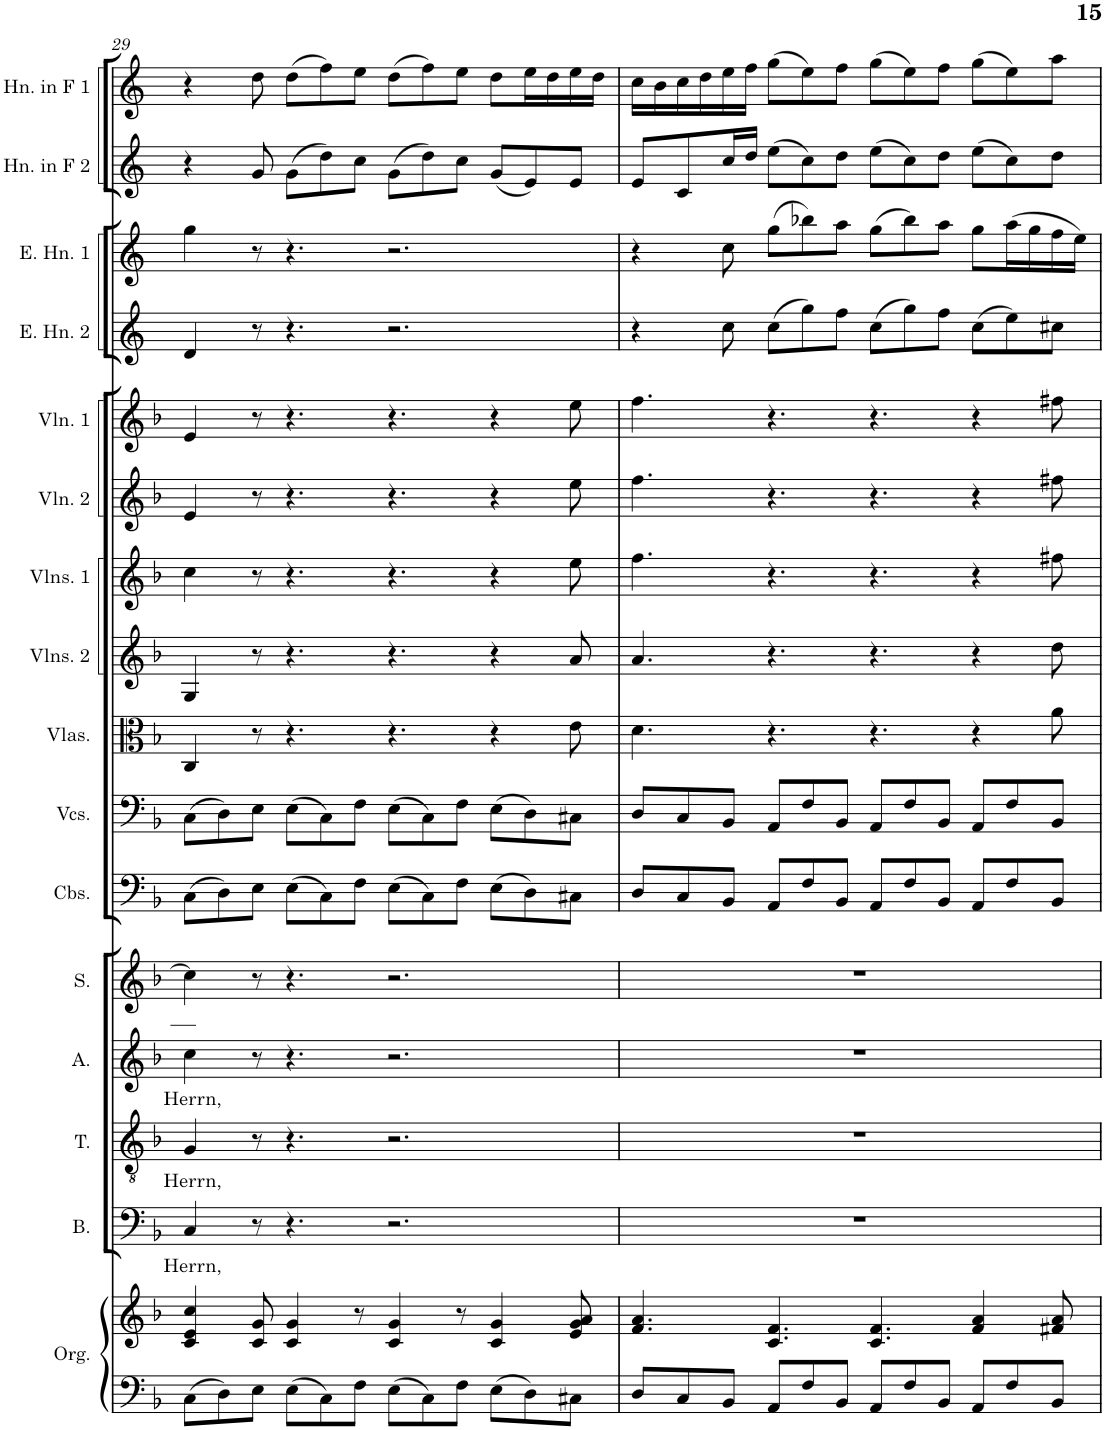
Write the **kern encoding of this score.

**kern	**kern	**kern	**text	**kern	**text	**kern	**text	**kern	**kern	**kern	**kern	**kern	**kern	**kern	**kern	**kern	**kern	**kern	**kern
*part16	*part16	*part15	*part15	*part14	*part14	*part13	*part13	*part12	*part11	*part10	*part9	*part8	*part7	*part6	*part5	*part4	*part3	*part2	*part1
*staff17	*staff16	*staff15	*staff15	*staff14	*staff14	*staff13	*staff13	*staff12	*staff11	*staff10	*staff9	*staff8	*staff7	*staff6	*staff5	*staff4	*staff3	*staff2	*staff1
*I"Organ	*	*I"Bass	*	*I"Tenor	*	*I"Alto	*	*I"Soprano	*I"Contrabasses	*I"Violoncellos	*I"Violas	*I"Violins 2	*I"Violins 1	*I"Solo Violin 2	*I"Solo Violin 1	*I"English Horn 2	*I"English Horn 1	*I"Horn in F 2	*I"Horn in F 1
*I'Org.	*	*I'B.	*	*I'T.	*	*I'A.	*	*I'S.	*I'Cbs.	*I'Vcs.	*I'Vlas.	*I'Vlns. 2	*I'Vlns. 1	*I'Vln. 2	*I'Vln. 1	*I'E. Hn. 2	*I'E. Hn. 1	*I'Hn. in F 2	*I'Hn. in F 1
!!LO:PB:g=z
*clefF4	*clefG2	*clefF4	*	*clefGv2	*	*clefG2	*	*clefG2	*clefF4	*clefF4	*clefC3	*clefG2	*clefG2	*clefG2	*clefG2	*clefG2	*clefG2	*clefG2	*clefG2
*	*	*	*	*	*	*	*	*	*Trd7c12	*	*	*	*	*	*	*Trd4c7	*Trd4c7	*Trd4c7	*Trd4c7
*k[b-]	*k[b-]	*k[b-]	*	*k[b-]	*	*k[b-]	*	*k[b-]	*k[b-]	*k[b-]	*k[b-]	*k[b-]	*k[b-]	*k[b-]	*k[b-]	*k[]	*k[]	*k[]	*k[]
*M12/8	*M12/8	*M12/8	*	*M12/8	*	*M12/8	*	*M12/8	*M12/8	*M12/8	*M12/8	*M12/8	*M12/8	*M12/8	*M12/8	*M12/8	*M12/8	*M12/8	*M12/8
=29	=29	=29	=29	=29	=29	=29	=29	=29	=29	=29	=29	=29	=29	=29	=29	=29	=29	=29	=29
!	!	!	!LO:LY:b	!	!LO:LY:b	!	!LO:LY:b	!	!	!	!	!	!	!	!	!	!	!	!
8C\L	4c/ 4e/ 4cc/	4C/	Herrn,	4G/	Herrn,	4cc\	Herrn,	4cc\]	(8C\L	(8C\L	4C/	4G/	4cc\	4e/	4e/	4d/	4gg\	4r	4r
8D\	.	.	.	.	.	.	.	.	8D\)	8D\)	.	.	.	.	.	.	.	.	.
8E\J	8c/ 8g/	8r	.	8r	.	8r	.	8r	8E\J	8E\J	8r	8r	8r	8r	8r	8r	8r	8g/	8dd\
8E\L	4c/ 4g/	4.r	.	4.r	.	4.r	.	4.r	(8E\L	(8E\L	4.r	4.r	4.r	4.r	4.r	4.r	4.r	(8g\L	(8dd\L
8C\	.	.	.	.	.	.	.	.	8C\)	8C\)	.	.	.	.	.	.	.	8dd\)	8ff\)
8F\J	8r	.	.	.	.	.	.	.	8F\J	8F\J	.	.	.	.	.	.	.	8cc\J	8ee\J
8E\L	4c/ 4g/	2.r	.	2.r	.	2.r	.	2.r	(8E\L	(8E\L	4.r	4.r	4.r	4.r	4.r	2.r	2.r	(8g\L	(8dd\L
8C\	.	.	.	.	.	.	.	.	8C\)	8C\)	.	.	.	.	.	.	.	8dd\)	8ff\)
8F\J	8r	.	.	.	.	.	.	.	8F\J	8F\J	.	.	.	.	.	.	.	8cc\J	8ee\J
8E\L	4c/ 4g/	.	.	.	.	.	.	.	(8E\L	(8E\L	4r	4r	4r	4r	4r	.	.	(8g/L	8dd\L
8D\	.	.	.	.	.	.	.	.	8D\)	8D\)	.	.	.	.	.	.	.	8e/)	16ee\L
.	.	.	.	.	.	.	.	.	.	.	.	.	.	.	.	.	.	.	16dd\
8C#X\J	8e/ 8g/ 8a/	.	.	.	.	.	.	.	8C#X\J	8C#X\J	8e\	8a/	8ee\	8ee\	8ee\	.	.	8e/J	16ee\
.	.	.	.	.	.	.	.	.	.	.	.	.	.	.	.	.	.	.	16dd\JJ
=30	=30	=30	=30	=30	=30	=30	=30	=30	=30	=30	=30	=30	=30	=30	=30	=30	=30	=30	=30
8D/L	4.f/ 4.a/	1.r	.	1.r	.	1.r	.	1.r	8D/L	8D/L	4.d\	4.a/	4.ff\	4.ff\	4.ff\	4r	4r	8e/L	16cc\LL
.	.	.	.	.	.	.	.	.	.	.	.	.	.	.	.	.	.	.	16b\
8C/	.	.	.	.	.	.	.	.	8C/	8C/	.	.	.	.	.	.	.	8c/	16cc\
.	.	.	.	.	.	.	.	.	.	.	.	.	.	.	.	.	.	.	16dd\
8BB-/J	.	.	.	.	.	.	.	.	8BB-/J	8BB-/J	.	.	.	.	.	8cc\	8cc\	16cc/L	16ee\
.	.	.	.	.	.	.	.	.	.	.	.	.	.	.	.	.	.	16dd/JJ	16ff\JJ
8AA/L	4.c/ 4.f/	.	.	.	.	.	.	.	8AA/L	8AA/L	4.r	4.r	4.r	4.r	4.r	(8cc\L	(8gg\L	(8ee\L	(8gg\L
8F/	.	.	.	.	.	.	.	.	8F/	8F/	.	.	.	.	.	8gg\)	8bb-X\)	8cc\)	8ee\)
8BB-/J	.	.	.	.	.	.	.	.	8BB-/J	8BB-/J	.	.	.	.	.	8ff\J	8aa\J	8dd\J	8ff\J
8AA/L	4.c/ 4.f/	.	.	.	.	.	.	.	8AA/L	8AA/L	4.r	4.r	4.r	4.r	4.r	(8cc\L	(8gg\L	(8ee\L	(8gg\L
8F/	.	.	.	.	.	.	.	.	8F/	8F/	.	.	.	.	.	8gg\)	8bb-\)	8cc\)	8ee\)
8BB-/J	.	.	.	.	.	.	.	.	8BB-/J	8BB-/J	.	.	.	.	.	8ff\J	8aa\J	8dd\J	8ff\J
8AA/L	4f/ 4a/	.	.	.	.	.	.	.	8AA/L	8AA/L	4r	4r	4r	4r	4r	(8cc\L	8gg\L	(8ee\L	(8gg\L
8F/	.	.	.	.	.	.	.	.	8F/	8F/	.	.	.	.	.	8ee\)	(16aa\L	8cc\)	8ee\)
.	.	.	.	.	.	.	.	.	.	.	.	.	.	.	.	.	16gg\	.	.
8BB-/J	8f#X/ 8a/	.	.	.	.	.	.	.	8BB-/J	8BB-/J	8a\	8dd\	8ff#X\	8ff#X\	8ff#X\	8cc#X\J	16ff\	8dd\J	8aa\J
.	.	.	.	.	.	.	.	.	.	.	.	.	.	.	.	.	16ee\JJ)	.	.
=	=	=	=	=	=	=	=	=	=	=	=	=	=	=	=	=	=	=	=
*-	*-	*-	*-	*-	*-	*-	*-	*-	*-	*-	*-	*-	*-	*-	*-	*-	*-	*-	*-
